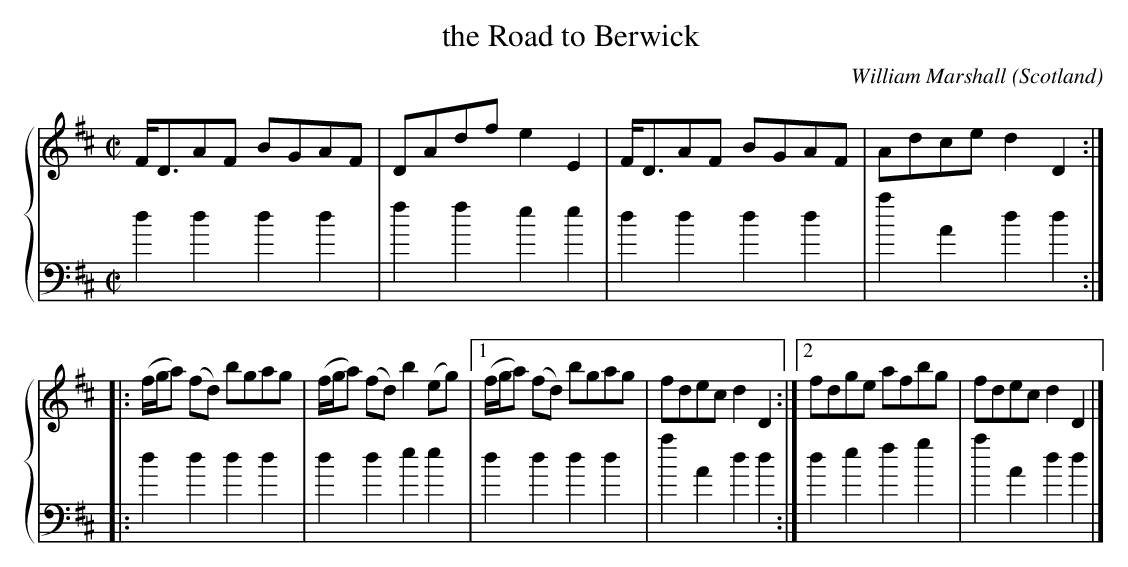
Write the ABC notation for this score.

X:1
T:the Road to Berwick
C:William Marshall
L:1/8
M:C|
O:Scotland
K:D
%%staves {1 2}
V:1
F<DAF BGAF | DAdf e2 E2 | F<DAF BGAF | Adce d2 D2 ::
(f/g/a) (fd) bgag | (f/g/a) (fd) b2 (eg) |1 (f/g/a) (fd) bgag | fdec d2 D2 :|2\
 fdge afbg |fdec d2 D2 |]
V:2 clef=bass
L:1/4
dddd | ffee | dddd | aAdd :: \
dddd | ddee |1 dddd | aAdd :|2 defg | aAdd |]
